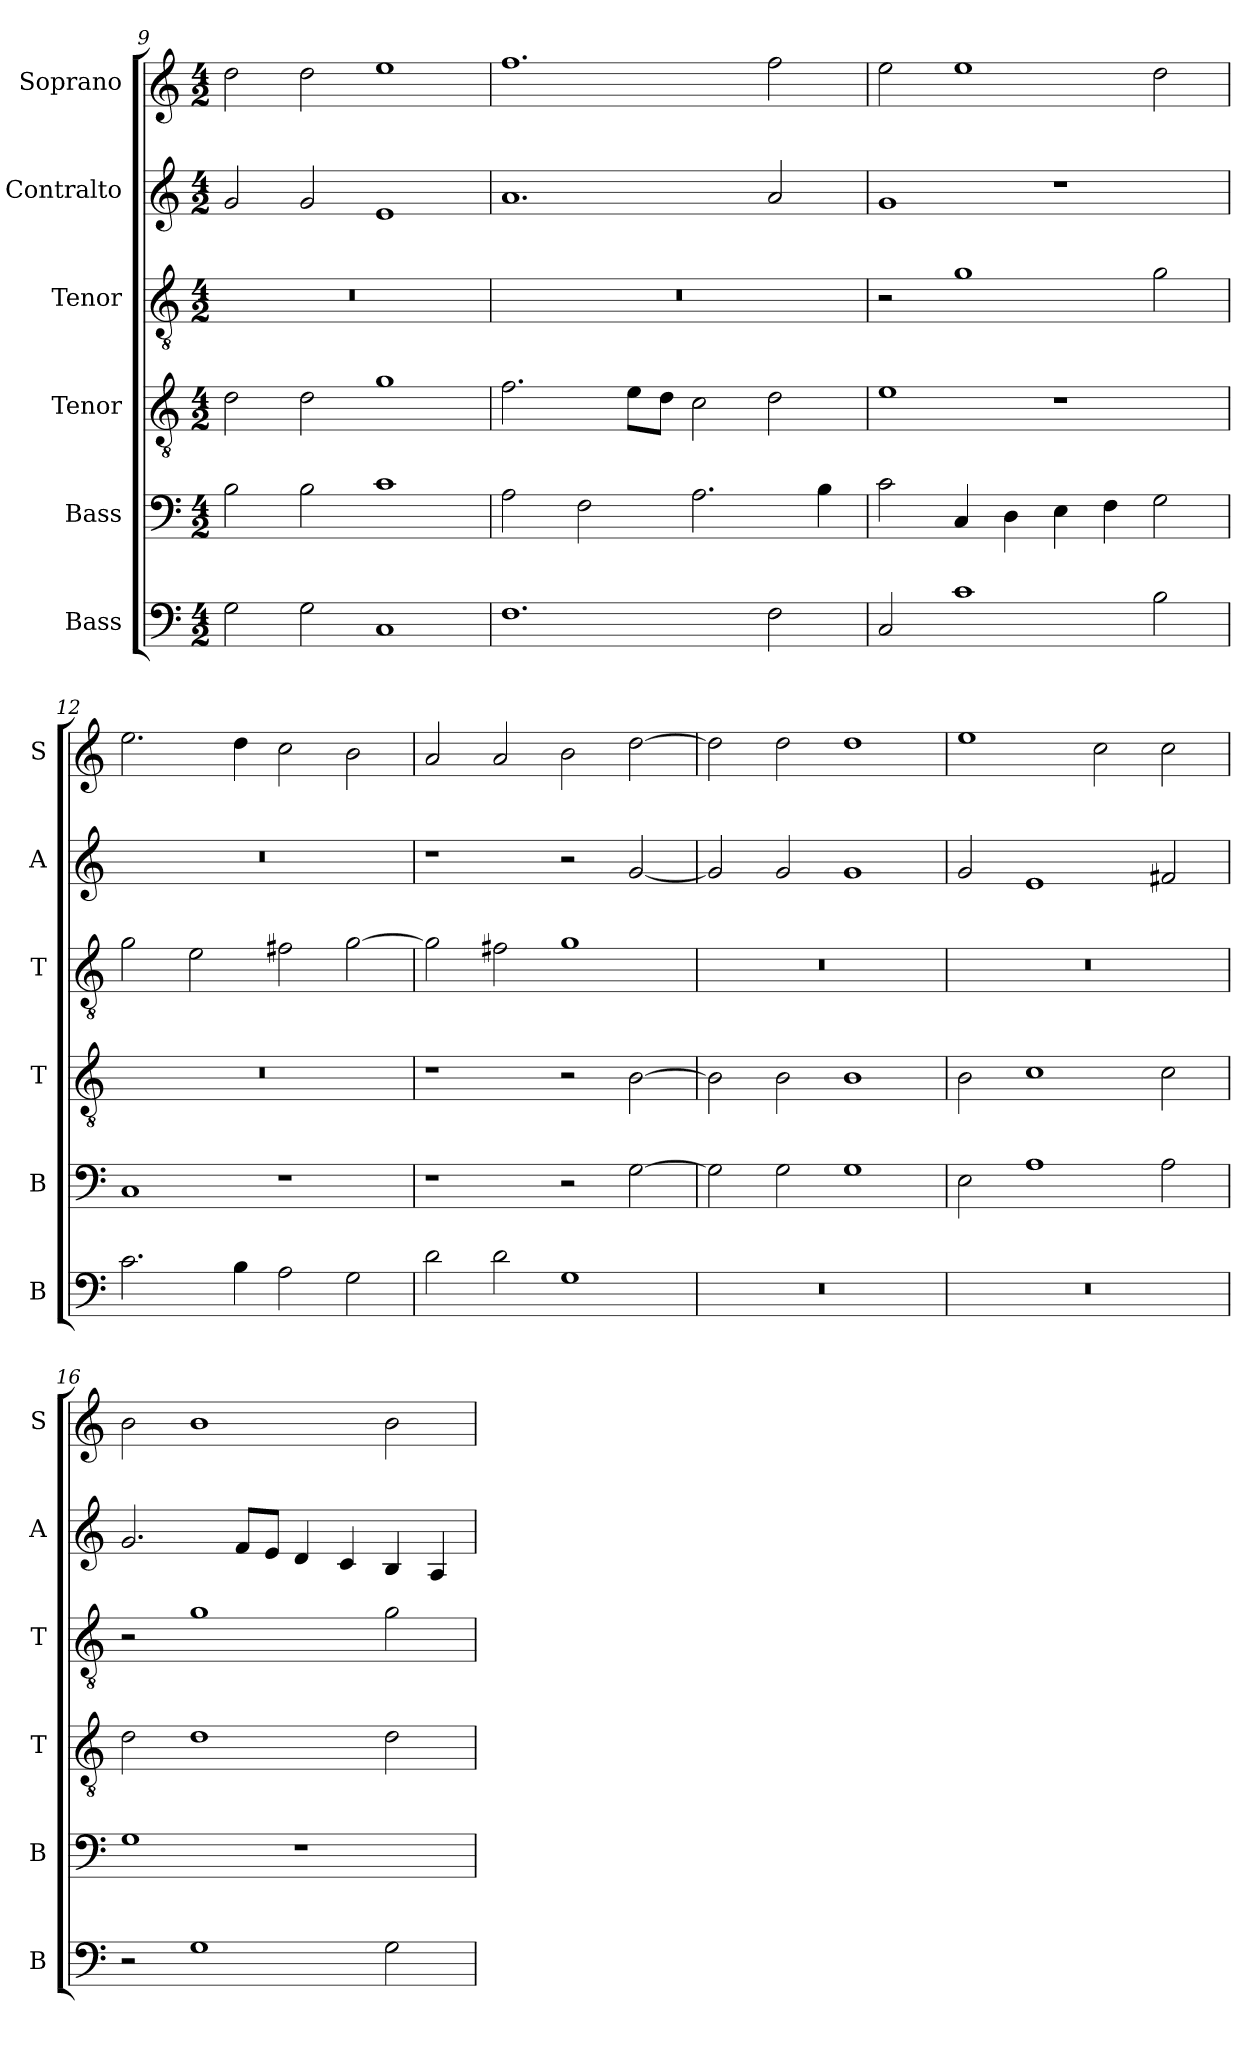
**kern	**kern	**kern	**kern	**kern	**kern
*part6	*part5	*part4	*part3	*part2	*part1
*staff6	*staff5	*staff4	*staff3	*staff2	*staff1
*I"Bass	*I"Bass	*I"Tenor	*I"Tenor	*I"Contralto	*I"Soprano
*I'B	*I'B	*I'T	*I'T	*I'A	*I'S
*clefF4	*clefF4	*clefGv2	*clefGv2	*clefG2	*clefG2
*k[]	*k[]	*k[]	*k[]	*k[]	*k[]
*C:ion	*C:ion	*C:ion	*C:ion	*C:ion	*C:ion
*M4/2	*M4/2	*M4/2	*M4/2	*M4/2	*M4/2
=9	=9	=9	=9	=9	=9
2G	2B	2d	0r	2g	2dd
2G	2B	2d	.	2g	2dd
1C	1c	1g	.	1e	1ee
=10	=10	=10	=10	=10	=10
1.F	2A	2.f	0r	1.a	1.ff
.	2F	.	.	.	.
.	.	8e\L	.	.	.
.	.	8d\J	.	.	.
.	2.A	2c	.	.	.
2F	.	2d	.	2a	2ff
.	4B	.	.	.	.
=11	=11	=11	=11	=11	=11
2C	2c	1e	2r	1g	2ee
1c	4C	.	1g	.	1ee
.	4D	.	.	.	.
.	4E	1r	.	1r	.
.	4F	.	.	.	.
2B	2G	.	2g	.	2dd
=12	=12	=12	=12	=12	=12
2.c	1C	0r	2g	0r	2.ee
.	.	.	2e	.	.
4B	.	.	.	.	4dd
2A	1r	.	2f#X	.	2cc
2G	.	.	[2g	.	2b
=13	=13	=13	=13	=13	=13
2d	1r	1r	2g]	1r	2a
2d	.	.	2f#X	.	2a
1G	2r	2r	1g	2r	2b
.	[2G	[2B	.	[2g	[2dd
=14	=14	=14	=14	=14	=14
0r	2G]	2B]	0r	2g]	2dd]
.	2G	2B	.	2g	2dd
.	1G	1B	.	1g	1dd
=15	=15	=15	=15	=15	=15
0r	2E	2B	0r	2g	1ee
.	1A	1c	.	1e	.
.	.	.	.	.	2cc
.	2A	2c	.	2f#X	2cc
=16	=16	=16	=16	=16	=16
2r	1G	2d	2r	2.g	2b
1G	.	1d	1g	.	1b
.	.	.	.	8f/L	.
.	.	.	.	8e/J	.
.	1r	.	.	4d	.
.	.	.	.	4c	.
2G	.	2d	2g	4B	2b
.	.	.	.	4A	.
=	=	=	=	=	=
*-	*-	*-	*-	*-	*-
